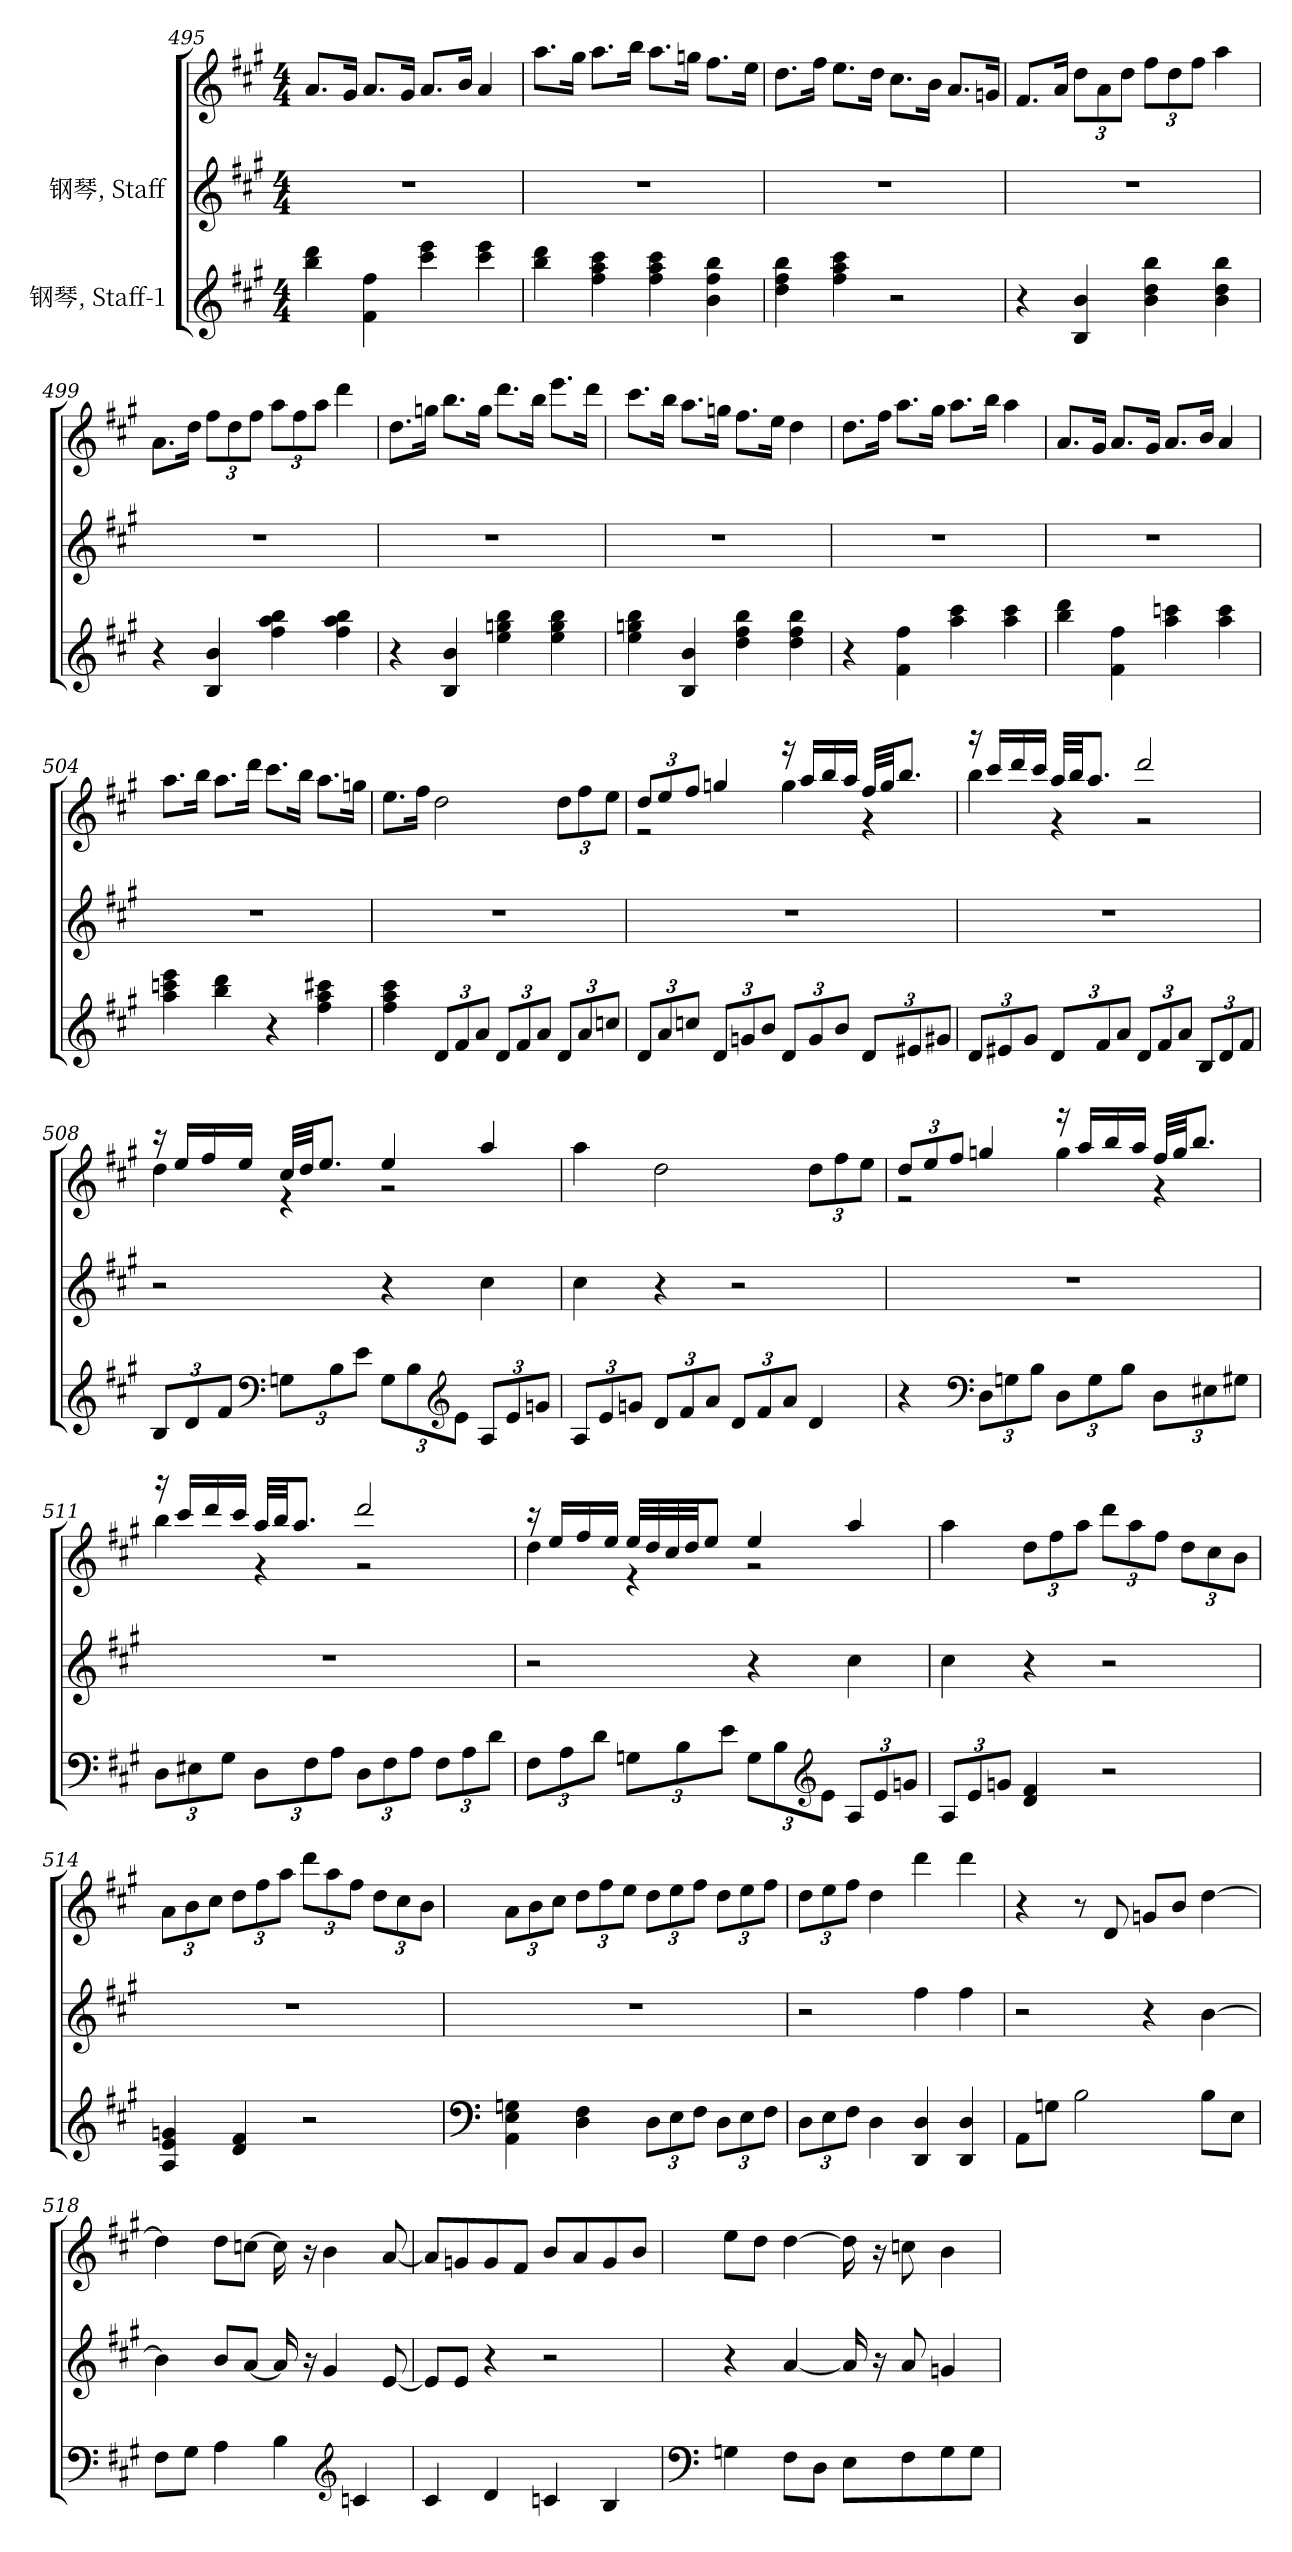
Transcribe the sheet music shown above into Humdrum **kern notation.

**kern	**kern	**kern
*part2	*part1	*part1
*staff3	*staff2	*staff1
*I"钢琴, Staff-1	*I"钢琴, Staff	*
!!LO:PB:g=z
*clefG2	*clefG2	*clefG2
*k[f#c#g#]	*k[f#c#g#]	*k[f#c#g#]
*M4/4	*M4/4	*M4/4
=495	=495	=495
4bb\ 4ddd\	1r	8.a/L
.	.	16g#/Jk
4f#\ 4ff#\	.	8.a/L
.	.	16g#/Jk
4ccc#\ 4eee\	.	8.a/L
.	.	16b/Jk
4ccc#\ 4eee\	.	4a/
=496	=496	=496
4bb\ 4ddd\	1r	8.aa\L
.	.	16gg#\Jk
4ff#\ 4aa\ 4ccc#\	.	8.aa\L
.	.	16bb\Jk
4ff#\ 4aa\ 4ccc#\	.	8.aa\L
.	.	16ggn\Jk
4b\ 4ff#\ 4bb\	.	8.ff#\L
.	.	16ee\Jk
=497	=497	=497
4dd\ 4ff#\ 4bb\	1r	8.dd\L
.	.	16ff#\Jk
4ff#\ 4aa\ 4ccc#\	.	8.ee\L
.	.	16dd\Jk
2r	.	8.cc#\L
.	.	16b\Jk
.	.	8.a/L
.	.	16gn/Jk
=498	=498	=498
4r	1r	8.f#/L
.	.	16a/Jk
*	*	*Xbrackettup
4B/ 4b/	.	12dd\L
.	.	12a\
.	.	12dd\J
4b\ 4dd\ 4bb\	.	12ff#\L
.	.	12dd\
.	.	12ff#\J
4b\ 4dd\ 4bb\	.	4aa\
!!LO:LB:g=z
=499	=499	=499
4r	1r	8.a\L
.	.	16dd\Jk
4B/ 4b/	.	12ff#\L
.	.	12dd\
.	.	12ff#\J
4ff#\ 4aa\ 4bb\	.	12aa\L
.	.	12ff#\
.	.	12aa\J
4ff#\ 4aa\ 4bb\	.	4ddd\
=500	=500	=500
4r	1r	8.dd\L
.	.	16ggn\Jk
4B/ 4b/	.	8.bb\L
.	.	16gg\Jk
4ee\ 4ggn\ 4bb\	.	8.ddd\L
.	.	16bb\Jk
4ee\ 4gg\ 4bb\	.	8.eee\L
.	.	16ddd\Jk
=501	=501	=501
4ee\ 4ggn\ 4bb\	1r	8.ccc#\L
.	.	16bb\Jk
4B/ 4b/	.	8.aa\L
.	.	16ggn\Jk
4dd\ 4ff#\ 4bb\	.	8.ff#\L
.	.	16ee\Jk
4dd\ 4ff#\ 4bb\	.	4dd\
!!LO:LB:g=z
=502	=502	=502
4r	1r	8.dd\L
.	.	16ff#\Jk
4f#\ 4ff#\	.	8.aa\L
.	.	16gg#\Jk
4aa\ 4ccc#\	.	8.aa\L
.	.	16bb\Jk
4aa\ 4ccc#\	.	4aa\
=503	=503	=503
4bb\ 4ddd\	1r	8.a/L
.	.	16g#/Jk
4f#\ 4ff#\	.	8.a/L
.	.	16g#/Jk
4aa\ 4cccn\	.	8.a/L
.	.	16b/Jk
4aa\ 4ccc\	.	4a/
=504	=504	=504
4aa\ 4cccn\ 4eee\	1r	8.aa\L
.	.	16bb\Jk
4bb\ 4ddd\	.	8.aa\L
.	.	16ddd\Jk
4r	.	8.ccc#\L
.	.	16bb\Jk
4ff#\ 4aa\ 4ccc#X\	.	8.aa\L
.	.	16ggn\Jk
!!LO:LB:g=z
=505	=505	=505
4ff#\ 4aa\ 4ccc#\	1r	8.ee\L
.	.	16ff#\Jk
*Xbrackettup	*	*
12d/L	.	2dd\
12f#/	.	.
12a/J	.	.
12d/L	.	.
12f#/	.	.
12a/J	.	.
12d/L	.	12dd\L
12a/	.	12ff#\
12ccn/J	.	12ee\J
=506	=506	=506
*	*	*^
12d/L	1r	12dd/L	2r
12a/	.	12ee/	.
12ccn/J	.	12ff#/J	.
12d/L	.	4ggn/	.
12gn/	.	.	.
12b/J	.	.	.
12d/L	.	16r	4gg\
.	.	16aa/LL	.
12g/	.	.	.
.	.	16bb/	.
12b/J	.	.	.
.	.	16aa/JJ	.
12d/L	.	32ff#/LLL	4r
.	.	32gg/JJ	.
.	.	8.bb/J	.
12e#X/	.	.	.
12g#X/J	.	.	.
!!LO:PB:g=z	!!
=507	=507	=507	=507
12d/L	1r	16r	4bb\
.	.	16ccc#/LL	.
12e#X/	.	.	.
.	.	16ddd/	.
12g#/J	.	.	.
.	.	16ccc#/JJ	.
12d/L	.	32aa/LLL	4r
.	.	32bb/JJ	.
.	.	8.aa/J	.
12f#/	.	.	.
12a/J	.	.	.
12d/L	.	2ddd/	2r
12f#/	.	.	.
12a/J	.	.	.
12B/L	.	.	.
12d/	.	.	.
12f#/J	.	.	.
=508	=508	=508	=508
12B/L	2r	16r	4dd\
.	.	16ee/LL	.
12d/	.	.	.
.	.	16ff#/	.
12f#/J	.	.	.
.	.	16ee/JJ	.
*clefF4	*	*	*
12Gn\L	.	32cc#/LLL	4r
.	.	32dd/JJ	.
.	.	8.ee/J	.
12B\	.	.	.
12e\J	.	.	.
12G\L	4r	4ee/	2r
12B\	.	.	.
*clefG2	*	*	*
12e\J	.	.	.
12A/L	4cc#\	4aa/	.
12e/	.	.	.
12gn/J	.	.	.
*	*	*v	*v
!!LO:LB:g=z
=509	=509	=509
12A/L	4cc#\	4aa\
12e/	.	.
12gn/J	.	.
12d/L	4r	2dd\
12f#/	.	.
12a/J	.	.
12d/L	2r	.
12f#/	.	.
12a/J	.	.
4d/	.	12dd\L
.	.	12ff#\
.	.	12ee\J
=510	=510	=510
*	*	*^
4r	1r	12dd/L	2r
.	.	12ee/	.
.	.	12ff#/J	.
*clefF4	*	*	*
12D\L	.	4ggn/	.
12Gn\	.	.	.
12B\J	.	.	.
12D\L	.	16r	4gg\
.	.	16aa/LL	.
12G\	.	.	.
.	.	16bb/	.
12B\J	.	.	.
.	.	16aa/JJ	.
12D\L	.	32ff#/LLL	4r
.	.	32gg/JJ	.
.	.	8.bb/J	.
12E#X\	.	.	.
12G#X\J	.	.	.
!!LO:LB:g=z	!!
=511	=511	=511	=511
12D\L	1r	16r	4bb\
.	.	16ccc#/LL	.
12E#X\	.	.	.
.	.	16ddd/	.
12G#\J	.	.	.
.	.	16ccc#/JJ	.
12D\L	.	32aa/LLL	4r
.	.	32bb/JJ	.
.	.	8.aa/J	.
12F#\	.	.	.
12A\J	.	.	.
12D\L	.	2ddd/	2r
12F#\	.	.	.
12A\J	.	.	.
12F#\L	.	.	.
12A\	.	.	.
12d\J	.	.	.
=512	=512	=512	=512
12F#\L	2r	16r	4dd\
.	.	16ee/LL	.
12A\	.	.	.
.	.	16ff#/	.
12d\J	.	.	.
.	.	16ee/JJ	.
12Gn\L	.	32ee/LLL	4r
.	.	32dd/	.
.	.	32cc#/	.
12B\	.	.	.
.	.	32dd/JJ	.
.	.	8ee/J	.
12e\J	.	.	.
12G\L	4r	4ee/	2r
12B\	.	.	.
*clefG2	*	*	*
12e\J	.	.	.
12A/L	4cc#\	4aa/	.
12e/	.	.	.
12gn/J	.	.	.
*	*	*v	*v
!!LO:LB:g=z
=513	=513	=513
12A/L	4cc#\	4aa\
12e/	.	.
12gn/J	.	.
4d/ 4f#/	4r	12dd\L
.	.	12ff#\
.	.	12aa\J
2r	2r	12ddd\L
.	.	12aa\
.	.	12ff#\J
.	.	12dd\L
.	.	12cc#\
.	.	12b\J
=514	=514	=514
4A/ 4e/ 4gn/	1r	12a\L
.	.	12b\
.	.	12cc#\J
4d/ 4f#/	.	12dd\L
.	.	12ff#\
.	.	12aa\J
2r	.	12ddd\L
.	.	12aa\
.	.	12ff#\J
.	.	12dd\L
.	.	12cc#\
.	.	12b\J
=515	=515	=515
*clefF4	*	*
4AA\ 4E\ 4Gn\	1r	12a\L
.	.	12b\
.	.	12cc#\J
4D\ 4F#\	.	12dd\L
.	.	12ff#\
.	.	12ee\J
12D\L	.	12dd\L
12E\	.	12ee\
12F#\J	.	12ff#\J
12D\L	.	12dd\L
12E\	.	12ee\
12F#\J	.	12ff#\J
!!LO:PB:g=z
=516	=516	=516
12D\L	2r	12dd\L
12E\	.	12ee\
12F#\J	.	12ff#\J
4D\	.	4dd\
4DD/ 4D/	4ff#\	4ddd\
4DD/ 4D/	4ff#\	4ddd\
=517	=517	=517
8AA\L	2r	4r
8Gn\J	.	.
2B\	.	8r
.	.	8d/
.	4r	8gn/L
.	.	8b/J
8B\L	[4b\	[4dd\
8E\J	.	.
=518	=518	=518
8F#\L	4b\]	4dd\]
8G#\J	.	.
4A\	8b/L	8dd\L
.	[8a/J	[8ccn\J
4B\	16a/]	16cc\]
.	16r	16r
.	4g#/	4b\
*clefG2	*	*
4cn/	.	.
.	[8e/	[8a/
=519	=519	=519
4c#/	8e/L]	8a/L]
.	8e/J	8gn/
4d/	4r	8g/
.	.	8f#/J
4cn/	2r	8b/L
.	.	8a/
4B/	.	8g/
.	.	8b/J
!!LO:LB:g=z
=520	=520	=520
*clefF4	*	*
4Gn\	4r	8ee\L
.	.	8dd\J
8F#\L	[4a/	[4dd\
8D\J	.	.
8E\L	16a/]	16dd\]
.	16r	16r
8F#\	8a/	8ccn\
8G\	4gn/	4b\
8G\J	.	.
=	=	=
*-	*-	*-
